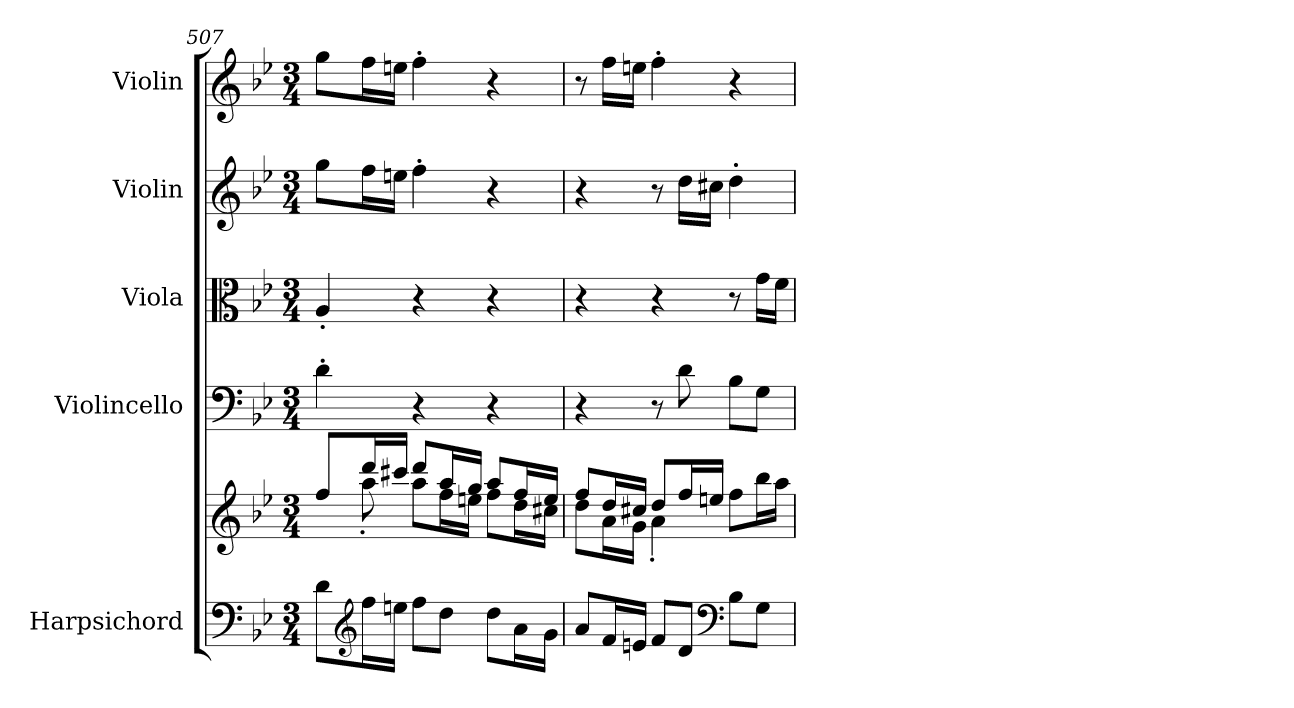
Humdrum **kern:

**kern	**kern	**kern	**kern	**kern	**kern
*part5	*part5	*part4	*part3	*part2	*part1
*staff6	*staff5	*staff4	*staff3	*staff2	*staff1
*I"Harpsichord	*	*I"Violincello	*I"Viola	*I"Violin	*I"Violin
*I'Hpschd	*	*I'Vc	*I'Vla	*I'Vln	*I'Vln
*clefF4	*clefG2	*clefF4	*clefC3	*clefG2	*clefG2
*k[b-e-]	*k[b-e-]	*k[b-e-]	*k[b-e-]	*k[b-e-]	*k[b-e-]
*M3/4	*M3/4	*M3/4	*M3/4	*M3/4	*M3/4
=507	=507	=507	=507	=507	=507
*	*^	*	*	*	*
8d\L	8ff/L	8ryy	4d'\	4A'/	8gg\L	8gg\L
*clefG2	*	*	*	*	*	*
16ff\L	16ddd/L	8aa'\	.	.	16ff\L	16ff\L
16een\JJ	16ccc#X/JJ	.	.	.	16een\JJ	16een\JJ
8ff\L	8ddd/L	8aa\L	4r	4r	4ff'\	4ff'\
8dd\J	16aa/L	16ff\L	.	.	.	.
.	16gg/JJ	16een\JJ	.	.	.	.
8dd\L	8aa/L	8ff\L	4r	4r	4r	4r
16a\L	16ff/L	16dd\L	.	.	.	.
16g\JJ	16ee/JJ	16cc#X\JJ	.	.	.	.
!!LO:LB:g=z
=508	=508	=508	=508	=508	=508	=508
8a/L	8ff/L	8dd\L	4r	4r	4r	8r
16f/L	16dd/L	16a\L	.	.	.	16ff\LL
16en/JJ	16cc#X/JJ	16g\JJ	.	.	.	16een\JJ
8f/L	8dd/L	4a'\	8r	4r	8r	4ff'\
8d/J	16ff/L	.	8d\	.	16dd\LL	.
.	16een/JJ	.	.	.	16cc#X\JJ	.
*clefF4	*	*	*	*	*	*
8B-\L	8ff\L	4ryy	8B-\L	8r	4dd'\	4r
8G\J	16bb-\L	.	8G\J	16g\LL	.	.
.	16aa\JJ	.	.	16f\JJ	.	.
*	*v	*v	*	*	*	*
=	=	=	=	=	=
*-	*-	*-	*-	*-	*-
